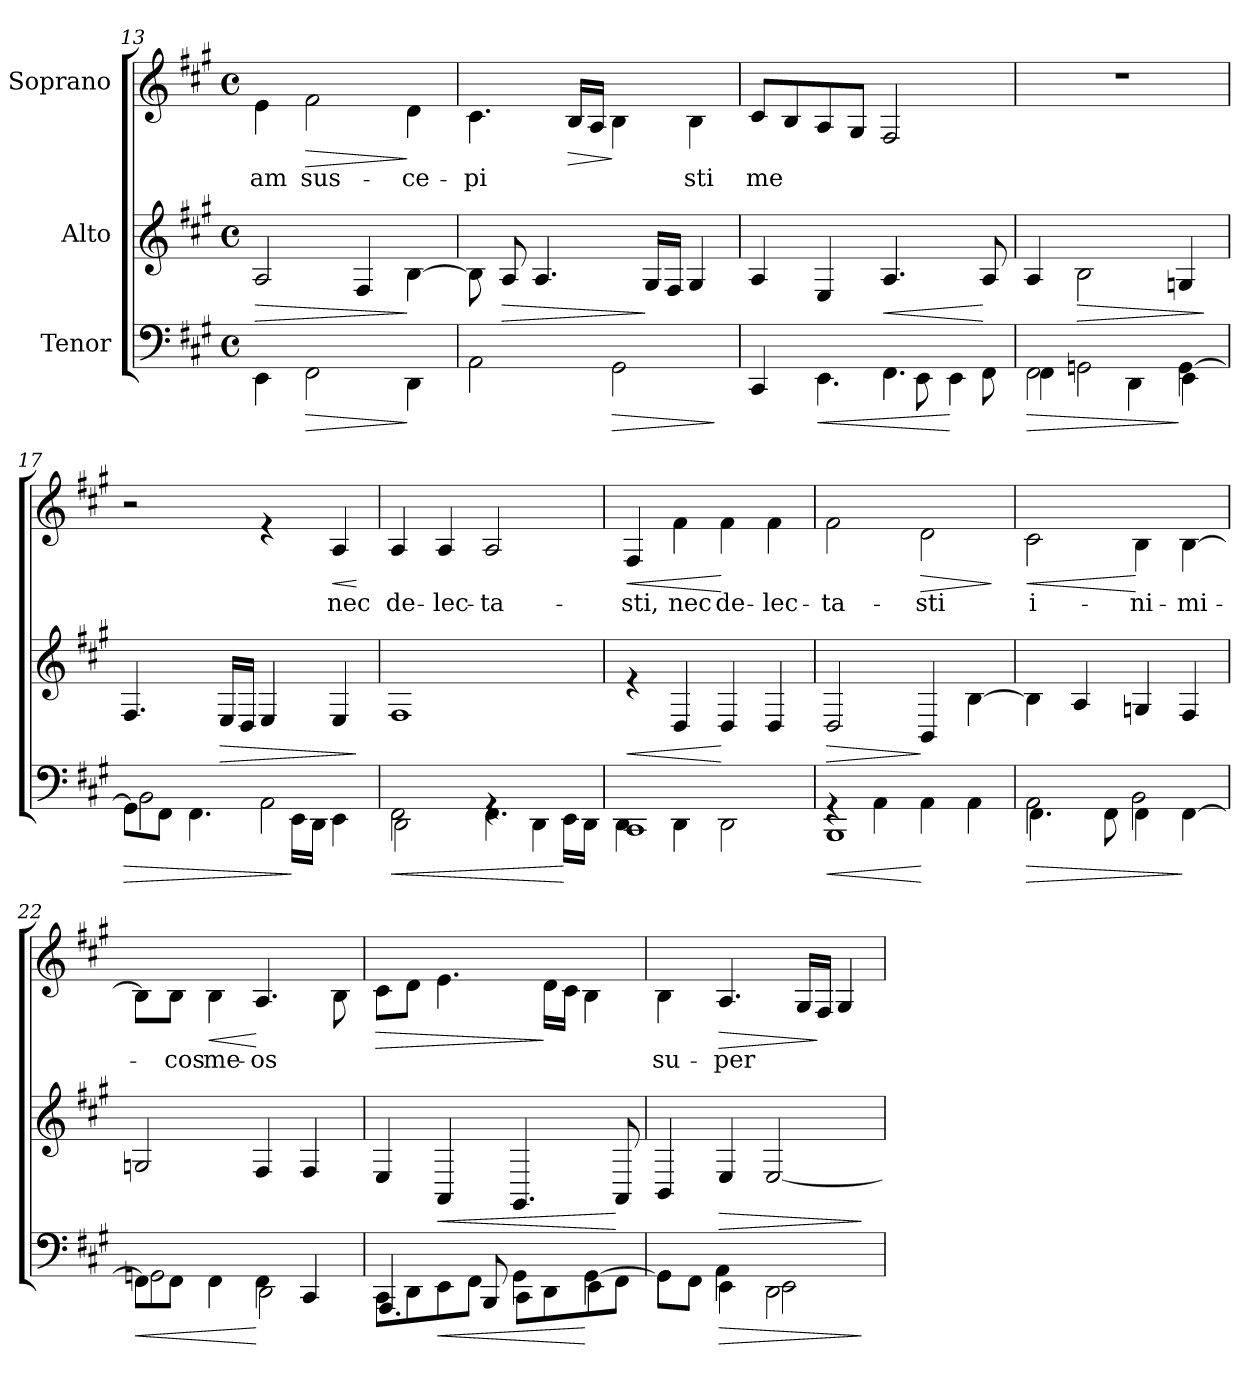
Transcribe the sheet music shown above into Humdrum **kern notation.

**kern	**dynam	**kern	**dynam	**kern	**text	**dynam
*part3	*part3	*part2	*part2	*part1	*part1	*part1
*staff3	*staff3	*staff2	*staff2	*staff1	*staff1	*staff1
*I"Tenor	*	*I"Alto	*	*I"Soprano	*	*
*clefF4	*	*clefG2	*	*clefG2	*	*
*ITrd-7c-12	*	*ITrd-7c-12	*	*ITrd-7c-12	*	*
*k[f#c#g#]	*	*k[f#c#g#]	*	*k[f#c#g#]	*	*
*A:	*	*A:	*	*A:	*	*
*M4/4	*	*M4/4	*	*M4/4	*	*
*met(c)	*	*met(c)	*	*met(c)	*	*
=13	=13	=13	=13	=13	=13	=13
!	!	!	!LO:HP:b	!	!LO:LY:b	!
4E\	.	2a/	>	4ee\	-am	.
!	!LO:HP:b	!	!	!	!LO:LY:b	!LO:HP:b
2F#\	>	.	.	2ff#\	sus-	>
.	.	4f#/	.	.	.	.
!	!	!	!	!	!LO:LY:b	!
4D\	]	[>4b\	]	4dd\	-ce-	]
=14	=14	=14	=14	=14	=14	=14
!	!	!	!	!	!LO:LY:b	!
2A\	.	8b\]	.	4.cc#\	-pi	.
!	!	!	!LO:HP:b	!	!	!
.	.	8a/	>	.	.	.
.	.	4.a/	.	.	.	.
!	!	!	!	!	!	!LO:HP:b
.	.	.	.	16b/LL	.	>
.	.	.	.	16a/JJ	.	.
!	!LO:HP:b	!	!	!	!	!
2G#\	>	.	.	4b\	.	]
.	.	16g#/LL	]	.	.	.
.	.	16f#/JJ	.	.	.	.
!	!	!	!	!	!LO:LY:b	!
.	.	4g#/	.	4b\	sti	.
.	]	.	.	.	.	.
!!LO:LB:g=z
=15	=15	=15	=15	=15	=15	=15
*^	*	*	*	*	*	*
!	!	!	!	!	!	!LO:LY:b	!
4C#/	2ryy	.	4a/	.	8cc#/L	me	.
.	.	.	.	.	8b/	.	.
!	!	!LO:HP:b	!	!	!	!	!
4.E\	.	<	4e/	.	8a/	.	.
.	.	.	.	.	8g#/J	.	.
!	!	!	!	!LO:HP:b	!	!	!
.	4.F#\	.	4.a/	<	2f#/	.	.
8E\	.	.	.	.	.	.	.
4E\	.	[	.	.	.	.	.
.	8F#\	.	8a/	[	.	.	.
=16	=16	=16	=16	=16	=16	=16	=16
!	!	!LO:HP:b	!	!	!	!	!
2F#\	4F#\	>	4a/	.	1r	.	.
!	!	!	!	!LO:HP:b	!	!	!
.	2Gn\	.	2b\	>	.	.	.
4D\	.	.	.	.	.	.	.
[>4G\	4E\	]	4gn/	.	.	.	.
*v	*v	*	*	*	*	*	*
.	.	.	]	.	.	.
=17	=17	=17	=17	=17	=17	=17
!	!LO:HP:b	!	!	!	!	!
*^	*	*	*	*	*	*
8G\L]	2B\	>	4.f#/	.	2r	.	.
8F#\J	.	.	.	.	.	.	.
4.F#\	.	.	.	.	.	.	.
!	!	!	!	!LO:HP:b	!	!	!
.	.	.	16e/LL	>	.	.	.
.	.	.	16d/JJ	.	.	.	.
.	2A\	.	4e/	.	4re	.	.
16E\LL	.	]	.	.	.	.	.
16D\JJ	.	.	.	.	.	.	.
!	!	!	!	!	!	!LO:LY:b	!LO:HP:b
4E\	.	.	4e/	.	4a/	nec	<
*v	*v	*	*	*	*	*	*
.	.	.	]	.	.	[
=18	=18	=18	=18	=18	=18	=18
!	!LO:HP:b	!	!	!	!LO:LY:b	!
*^	*	*	*	*	*	*
2F#\	2D\	<	1f#	.	4a/	de-	.
!	!	!	!	!	!	!LO:LY:b	!
.	.	.	.	.	4a/	-lec-	.
!	!	!	!	!	!	!LO:LY:b	!
4.F#\	4rGG	.	.	.	2a/	-ta-	.
.	4D\	.	.	.	.	.	.
16E\LL	.	[	.	.	.	.	.
16D\JJ	.	.	.	.	.	.	.
!!LO:PB:g=z
=19	=19	=19	=19	=19	=19	=19	=19
!	!	!	!	!LO:HP:b	!	!LO:LY:b	!LO:HP:b
1C#	4D\	.	4re	<	4f#/	-sti,	<
!	!	!	!	!	!	!LO:LY:b	!
.	4D\	.	4d/	.	4ff#\	nec	.
!	!	!	!	!	!	!LO:LY:b	!
.	2D\	.	4d/	[	4ff#\	de-	[
!	!	!	!	!	!	!LO:LY:b	!
.	.	.	4d/	.	4ff#\	-lec-	.
=20	=20	=20	=20	=20	=20	=20	=20
!	!	!LO:HP:b	!	!LO:HP:b	!	!LO:LY:b	!
4rGG	1BB	<	2d/	>	2ff#\	-ta-	.
4A\	.	.	.	.	.	.	.
!	!	!	!	!	!	!LO:LY:b	!LO:HP:b
4A\	.	[	4B/	]	2dd\	-sti	>
4A\	.	.	[>4b\	.	.	.	.
*v	*v	*	*	*	*	*	*
.	.	.	.	.	.	]
=21	=21	=21	=21	=21	=21	=21
!	!LO:HP:b	!	!	!	!LO:LY:b	!LO:HP:b
*^	*	*	*	*	*	*
2A\	4.F#\	>	4b\]	.	2cc#\	i-	<
.	.	.	4a/	.	.	.	.
.	8F#\	.	.	.	.	.	.
!	!	!	!	!	!	!LO:LY:b	!
4F#\	2B\	.	4gn/	.	4b\	-ni-	[
!	!	!	!	!	!	!LO:LY:b	!
[>4F#\	.	]	4f#/	.	[>4b\	-mi-	.
=22	=22	=22	=22	=22	=22	=22	=22
!	!	!LO:HP:b	!	!	!	!	!
8F#\L]	2Gn\	<	2gn/	.	8b\L]	.	.
!	!	!	!	!	!	!LO:LY:b	!
8F#\J	.	.	.	.	8b\J	-cos	.
!	!	!	!	!	!	!LO:LY:b	!LO:HP:b
4F#\	.	.	.	.	4b\	me-	<
!	!	!	!	!	!	!LO:LY:b	!
4F#\	2D\	[	4f#/	.	4.a/	-os	[
4C#/	.	.	4f#/	.	.	.	.
.	.	.	.	.	8b\	.	.
!!LO:LB:g=z
=23	=23	=23	=23	=23	=23	=23	=23
!	!	!	!	!	!	!	!LO:HP:b
8C#\L	4.AA/	.	4e/	.	8cc#\L	.	>
8D\	.	.	.	.	8dd\J	.	.
!	!	!LO:HP:b	!	!LO:HP:b	!	!	!
8E\	.	<	4A/	<	4.ee\	.	.
8F#\J	8BB/	.	.	.	.	.	.
4G#\	8C#\L	.	4.G#/	.	.	.	.
.	8D\	.	.	.	16dd\LL	.	]
.	.	.	.	.	16cc#\JJ	.	.
[>4G#\	8E\	[	.	.	4b\	.	.
.	8F#\J	.	8A/	[	.	.	.
=24	=24	=24	=24	=24	=24	=24	=24
!	!	!	!	!	!	!LO:LY:b	!
8G#\L]	4G#\	.	4B/	.	4b\	su-	.
8F#\J	.	.	.	.	.	.	.
!	!	!LO:HP:b	!	!LO:HP:b	!	!LO:LY:b	!LO:HP:b
4E\	4A\	>	4e/	>	4.a/	-per	>
2D\	2E\	.	[<2e/	.	.	.	.
.	.	.	.	.	16g#/LL	.	.
.	.	.	.	.	16f#/JJ	.	]
.	.	.	.	.	4g#/	.	.
*v	*v	*	*	*	*	*	*
.	]	.	]	.	.	.
=	=	=	=	=	=	=
*-	*-	*-	*-	*-	*-	*-
